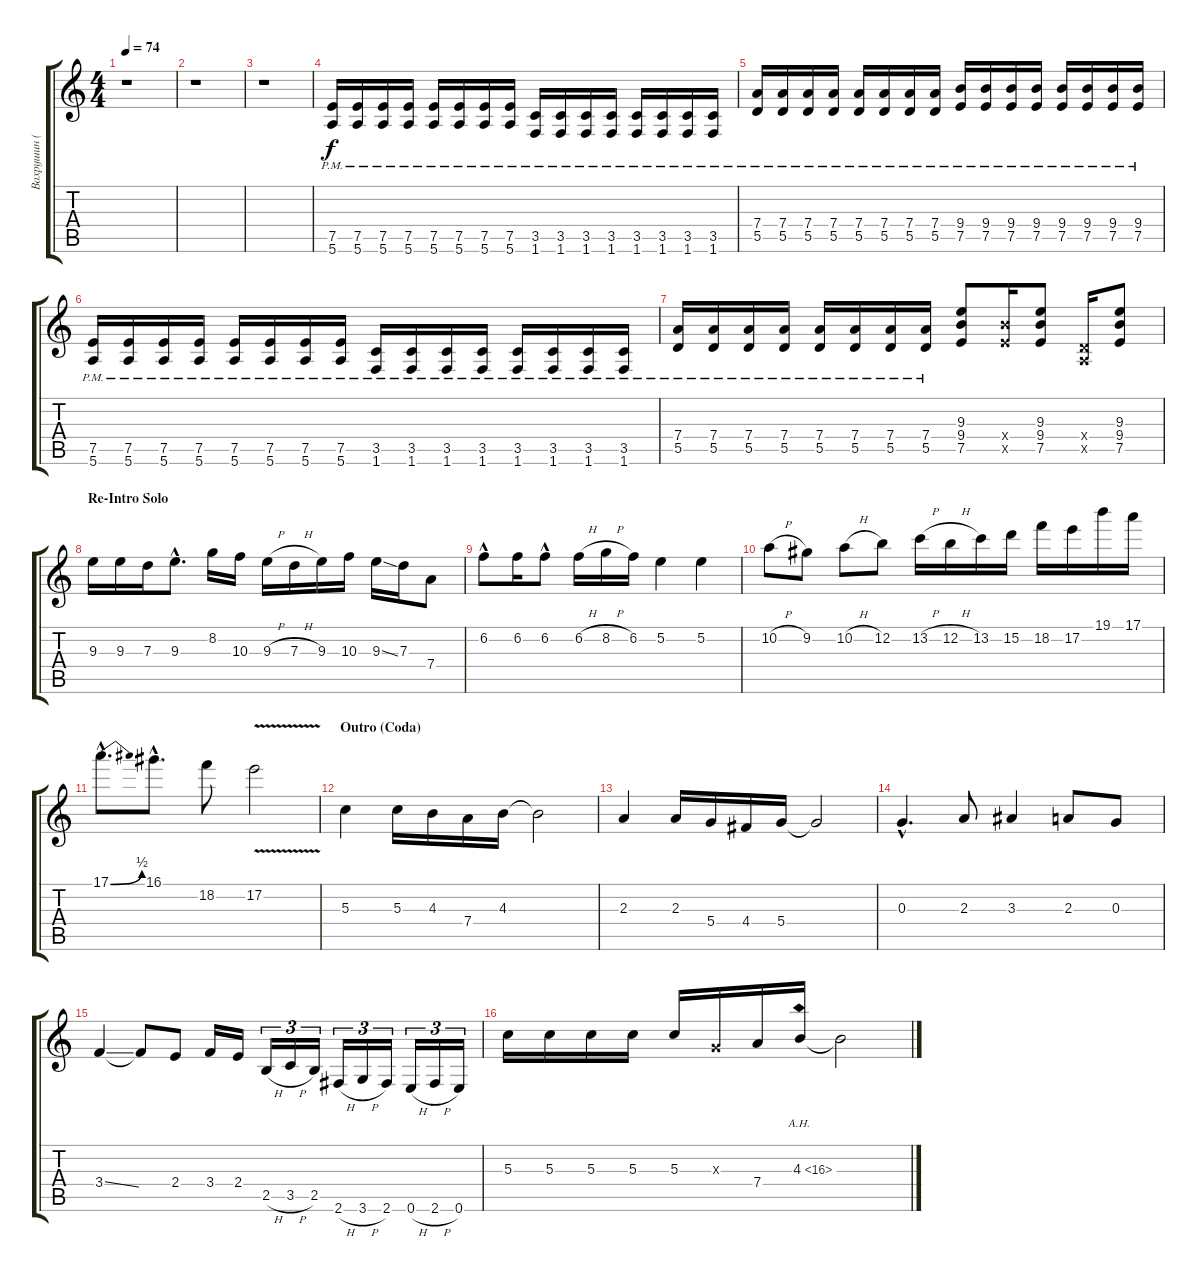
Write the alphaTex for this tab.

\track ("Вахрушин (Overdub)" "Вахрушин (") {instrument overdrivenguitar}
\staff {score tabs}
\tuning (E4 B3 G3 D3 A2 E2) {hide}
\ts (4 4)
\tempo 74
\clef g2
\ks c
r.1{dy f} |
r.1 |
r.1 |
(7.5{pm} 5.6{pm}).16 (7.5{pm} 5.6{pm}).16 (7.5{pm} 5.6{pm}).16 (7.5{pm} 5.6{pm}).16 (7.5{pm} 5.6{pm}).16 (7.5{pm} 5.6{pm}).16 (7.5{pm} 5.6{pm}).16 (7.5{pm} 5.6{pm}).16 (3.5{pm} 1.6{pm}).16 (3.5{pm} 1.6{pm}).16 (3.5{pm} 1.6{pm}).16 (3.5{pm} 1.6{pm}).16 (3.5{pm} 1.6{pm}).16 (3.5{pm} 1.6{pm}).16 (3.5{pm} 1.6{pm}).16 (3.5{pm} 1.6{pm}).16 |
(7.4{pm} 5.5{pm}).16 (7.4{pm} 5.5{pm}).16 (7.4{pm} 5.5{pm}).16 (7.4{pm} 5.5{pm}).16 (7.4{pm} 5.5{pm}).16 (7.4{pm} 5.5{pm}).16 (7.4{pm} 5.5{pm}).16 (7.4{pm} 5.5{pm}).16 (9.4{pm} 7.5{pm}).16 (9.4{pm} 7.5{pm}).16 (9.4{pm} 7.5{pm}).16 (9.4{pm} 7.5{pm}).16 (9.4{pm} 7.5{pm}).16 (9.4{pm} 7.5{pm}).16 (9.4{pm} 7.5{pm}).16 (9.4{pm} 7.5{pm}).16 |
(7.5{pm} 5.6{pm}).16 (7.5{pm} 5.6{pm}).16 (7.5{pm} 5.6{pm}).16 (7.5{pm} 5.6{pm}).16 (7.5{pm} 5.6{pm}).16 (7.5{pm} 5.6{pm}).16 (7.5{pm} 5.6{pm}).16 (7.5{pm} 5.6{pm}).16 (3.5{pm} 1.6{pm}).16 (3.5{pm} 1.6{pm}).16 (3.5{pm} 1.6{pm}).16 (3.5{pm} 1.6{pm}).16 (3.5{pm} 1.6{pm}).16 (3.5{pm} 1.6{pm}).16 (3.5{pm} 1.6{pm}).16 (3.5{pm} 1.6{pm}).16 |
(7.4{pm} 5.5{pm}).16 (7.4{pm} 5.5{pm}).16 (7.4{pm} 5.5{pm}).16 (7.4{pm} 5.5{pm}).16 (7.4{pm} 5.5{pm}).16 (7.4{pm} 5.5{pm}).16 (7.4{pm} 5.5{pm}).16 (7.4{pm} 5.5{pm}).16 (9.3 9.4 7.5).8 (9.4{x} 7.5{x}).16 (9.3 9.4 7.5).8 (0.4{x} 0.5{x}).16 (9.3 9.4 7.5).8 |
\section ("" "Re-Intro Solo")
9.3.16 9.3.16 7.3.16 9.3{hac}.8{d} 8.2.16 10.3.16 9.3{h}.16 7.3{h}.16 9.3.16 10.3.16 9.3{ss}.16 7.3.16 7.4.8 |
6.2{hac}.8 6.2.16 6.2{hac}.8 6.2{h}.16 8.2{h}.16 6.2.16 5.2.4 5.2.4 |
10.2{h}.8 9.2.8 10.2{h}.8 12.2.8 13.2{h}.16 12.2{h}.16 13.2.16 15.2.16 18.2.16 17.2.16 19.1.16 17.1.16 |
17.1{be (bend 0 0 60 2) hac}.8{d} 16.1{hac}.8{d} 18.2.8 17.2{v}.2 |
\section ("" "Outro (Coda)")
5.3.4 5.3.16 4.3.16 7.4.16 4.3.16 4.3{t}.2 |
2.3.4 2.3.16 5.4.16 4.4.16 5.4.16 5.4{t}.2 |
0.3{hac}.4{d} 2.3.8 3.3.4 2.3.8 0.3.8 |
3.4{ss}.4 3.4{t}.8 2.4.8 3.4.16 2.4.16 2.5{h}.16{tu (3 2)} 3.5{h}.16{tu (3 2)} 2.5.16{tu (3 2)} 2.6{h}.16{tu (3 2)} 3.6{h}.16{tu (3 2)} 2.6.16{tu (3 2)} 0.6{h}.16{tu (3 2)} 2.6{h}.16{tu (3 2)} 0.6.16{tu (3 2)} |
5.3.16 5.3.16 5.3.16 5.3.16 5.3.16 0.3{x}.16 7.4.16 4.3{ah 12}.16 4.3{t}.2
